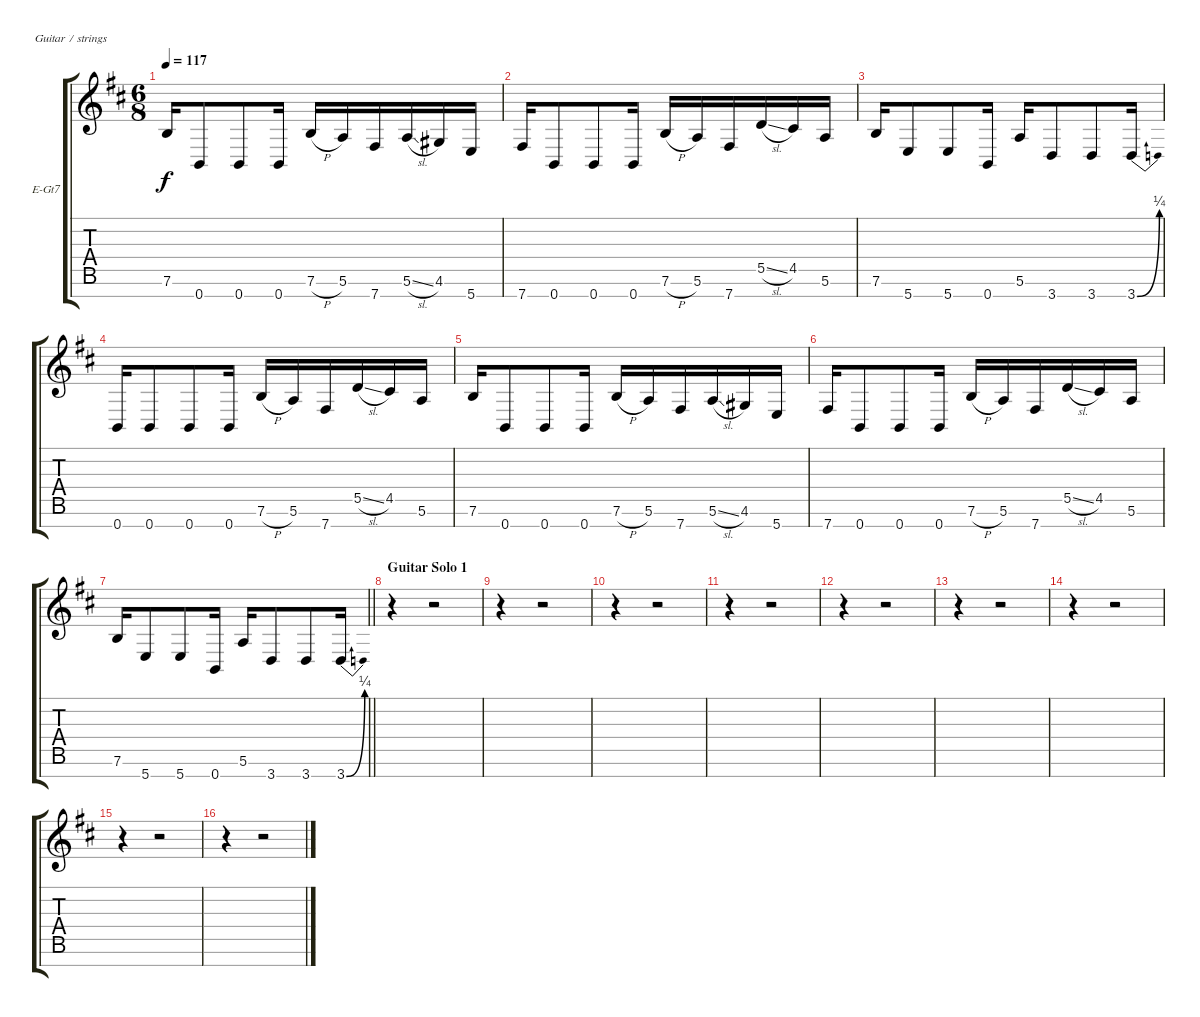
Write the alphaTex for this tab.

\bracketExtendMode groupsimilarinstruments
\firstSystemTrackNameOrientation horizontal
\otherSystemsTrackNameOrientation horizontal
\track ("Lead / Rhythm Guitar 3" "E-Gt7") {instrument distortionguitar}
\staff {score tabs}
\tuning (E4 B3 G3 D3 A2 E2 B1)
\ts (6 8)
\tempo 117
\clef g2
\ks d
7.6.16{dy f} 0.7.8 0.7.8 0.7.16 7.6{h}.16 5.6.16 7.7.16 5.6{sl}.16 4.6.16 5.7.16 |
7.7.16 0.7.8 0.7.8 0.7.16 7.6{h}.16 5.6.16 7.7.16 5.5{sl}.16 4.5.16 5.6.16 |
7.6.16 5.7.8 5.7.8 0.7.16 5.6.16 3.7.8 3.7.8 3.7{be (bend 0 0 60 1)}.16 |
0.7.16 0.7.8 0.7.8 0.7.16 7.6{h}.16 5.6.16 7.7.16 5.5{sl}.16 4.5.16 5.6.16 |
7.6.16 0.7.8 0.7.8 0.7.16 7.6{h}.16 5.6.16 7.7.16 5.6{sl}.16 4.6.16 5.7.16 |
7.7.16 0.7.8 0.7.8 0.7.16 7.6{h}.16 5.6.16 7.7.16 5.5{sl}.16 4.5.16 5.6.16 |
\barLineRight lightlight
7.6.16 5.7.8 5.7.8 0.7.16 5.6.16 3.7.8 3.7.8 3.7{be (bend 0 0 60 1)}.16 |
\section ("" "Guitar Solo 1")
r.4 r.2 |
r.4 r.2 |
r.4 r.2 |
r.4 r.2 |
r.4 r.2 |
r.4 r.2 |
r.4 r.2 |
r.4 r.2 |
r.4 r.2
